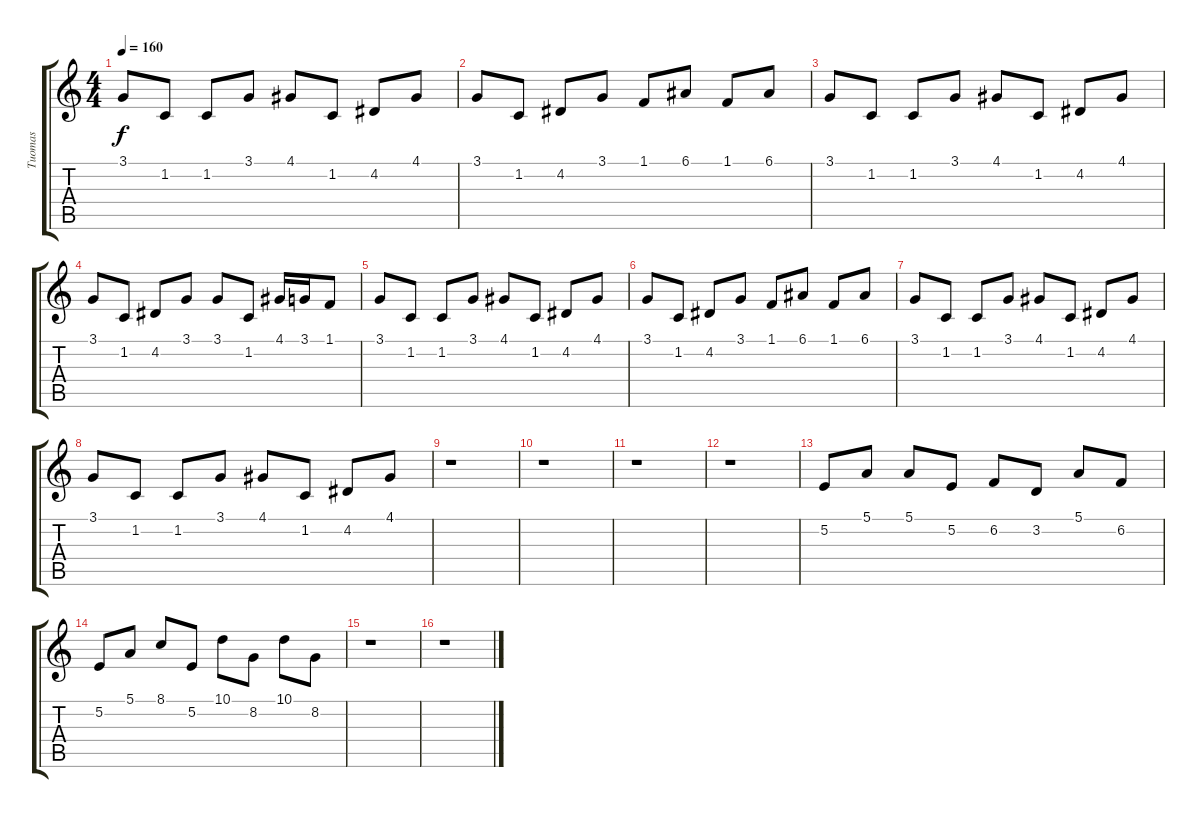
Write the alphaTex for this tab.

\track ("Tuomas" "Tuomas") {instrument pad1newage}
\staff {score tabs}
\tuning (E4 B3 G3 D3 A2 E2) {hide}
\ts (4 4)
\tempo 160
\clef g2
\ks c
3.1.8{dy f} 1.2.8 1.2.8 3.1.8 4.1.8 1.2.8 4.2.8 4.1.8 |
3.1.8 1.2.8 4.2.8 3.1.8 1.1.8 6.1.8 1.1.8 6.1.8 |
3.1.8 1.2.8 1.2.8 3.1.8 4.1.8 1.2.8 4.2.8 4.1.8 |
3.1.8 1.2.8 4.2.8 3.1.8 3.1.8 1.2.8 4.1.16 3.1.16 1.1.8 |
3.1.8 1.2.8 1.2.8 3.1.8 4.1.8 1.2.8 4.2.8 4.1.8 |
3.1.8 1.2.8 4.2.8 3.1.8 1.1.8 6.1.8 1.1.8 6.1.8 |
3.1.8 1.2.8 1.2.8 3.1.8 4.1.8 1.2.8 4.2.8 4.1.8 |
3.1.8 1.2.8 1.2.8 3.1.8 4.1.8 1.2.8 4.2.8 4.1.8 |
r.1 |
r.1 |
r.1 |
r.1 |
5.2.8 5.1.8 5.1.8 5.2.8 6.2.8 3.2.8 5.1.8 6.2.8 |
5.2.8 5.1.8 8.1.8 5.2.8 10.1.8 8.2.8 10.1.8 8.2.8 |
r.1 |
r.1
